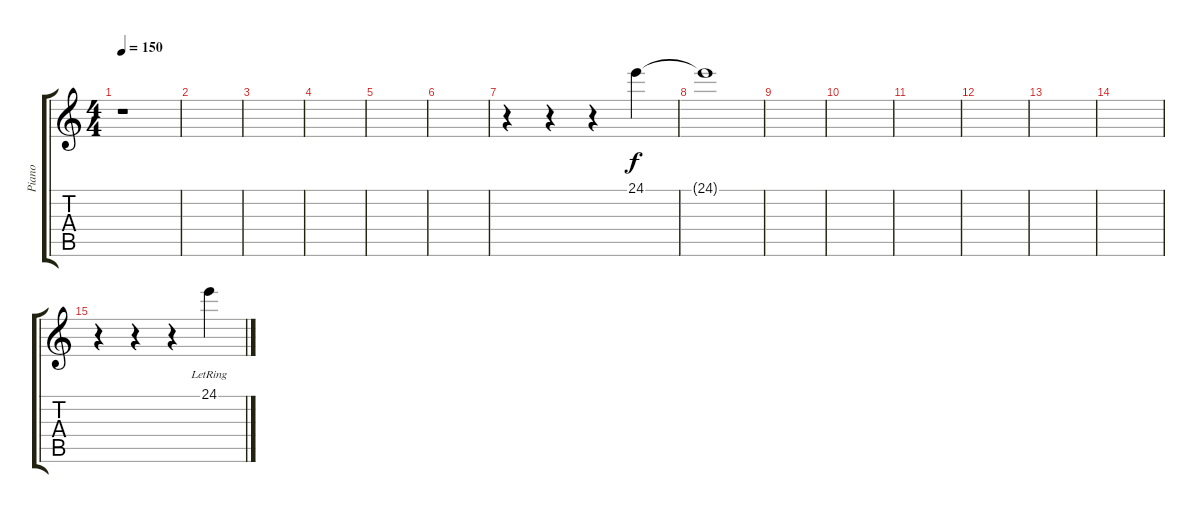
\track ("Piano" "Piano") {instrument acousticgrandpiano}
\staff {score tabs}
\tuning (E4 B3 G3 D3 A2 E2) {hide}
\ts (4 4)
\tempo 150
\clef g2
\ks c
r.1{dy f} |
|
|
|
|
|
r.4 r.4 r.4 24.1.4 |
24.1{t}.1 |
|
|
|
|
|
|
r.4 r.4 r.4 24.1{lr}.4
